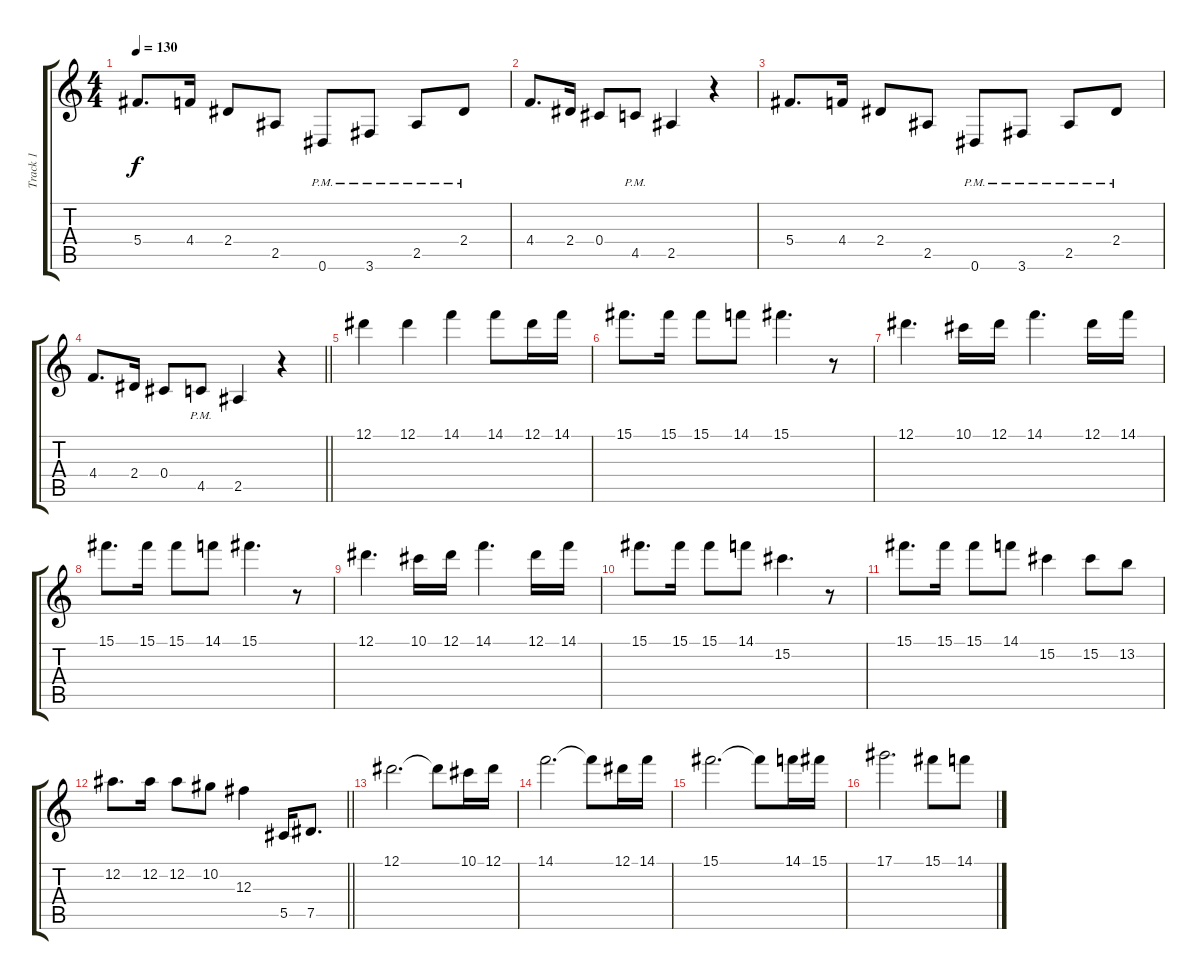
\track ("Track 1" "Track 1") {instrument distortionguitar}
\staff {score tabs}
\tuning (Eb4 Bb3 Gb3 Db3 Ab2 Eb2) {hide}
\ts (4 4)
\tempo 130
\clef g2
\ks c
5.4.8{d dy f} 4.4.16 2.4.8 2.5.8 0.6{pm}.8 3.6{pm}.8 2.5{pm}.8 2.4{pm}.8 |
4.4.8{d} 2.4.16 0.4.8 4.5{pm}.8 2.5.4 r.4 |
5.4.8{d} 4.4.16 2.4.8 2.5.8 0.6{pm}.8 3.6{pm}.8 2.5{pm}.8 2.4{pm}.8 |
\barLineRight lightlight
4.4.8{d} 2.4.16 0.4.8 4.5{pm}.8 2.5.4 r.4 |
\section ("" "")
12.1.4 12.1.4 14.1.4 14.1.8 12.1.16 14.1.16 |
15.1.8{d} 15.1.16 15.1.8 14.1.8 15.1.4{d} r.8 |
12.1.4{d} 10.1.16 12.1.16 14.1.4{d} 12.1.16 14.1.16 |
15.1.8{d} 15.1.16 15.1.8 14.1.8 15.1.4{d} r.8 |
12.1.4{d} 10.1.16 12.1.16 14.1.4{d} 12.1.16 14.1.16 |
15.1.8{d} 15.1.16 15.1.8 14.1.8 15.2.4{d} r.8 |
15.1.8{d} 15.1.16 15.1.8 14.1.8 15.2.4 15.2.8 13.2.8 |
\barLineRight lightlight
12.2.8{d} 12.2.16 12.2.8 10.2.8 12.3.4 5.5.16 7.5.8{d} |
\section ("" "")
12.1.2{d} 12.1{t}.8 10.1.16 12.1.16 |
14.1.2{d} 14.1{t}.8 12.1.16 14.1.16 |
15.1.2{d} 15.1{t}.8 14.1.16 15.1.16 |
17.1.2{d} 15.1.8 14.1.8
